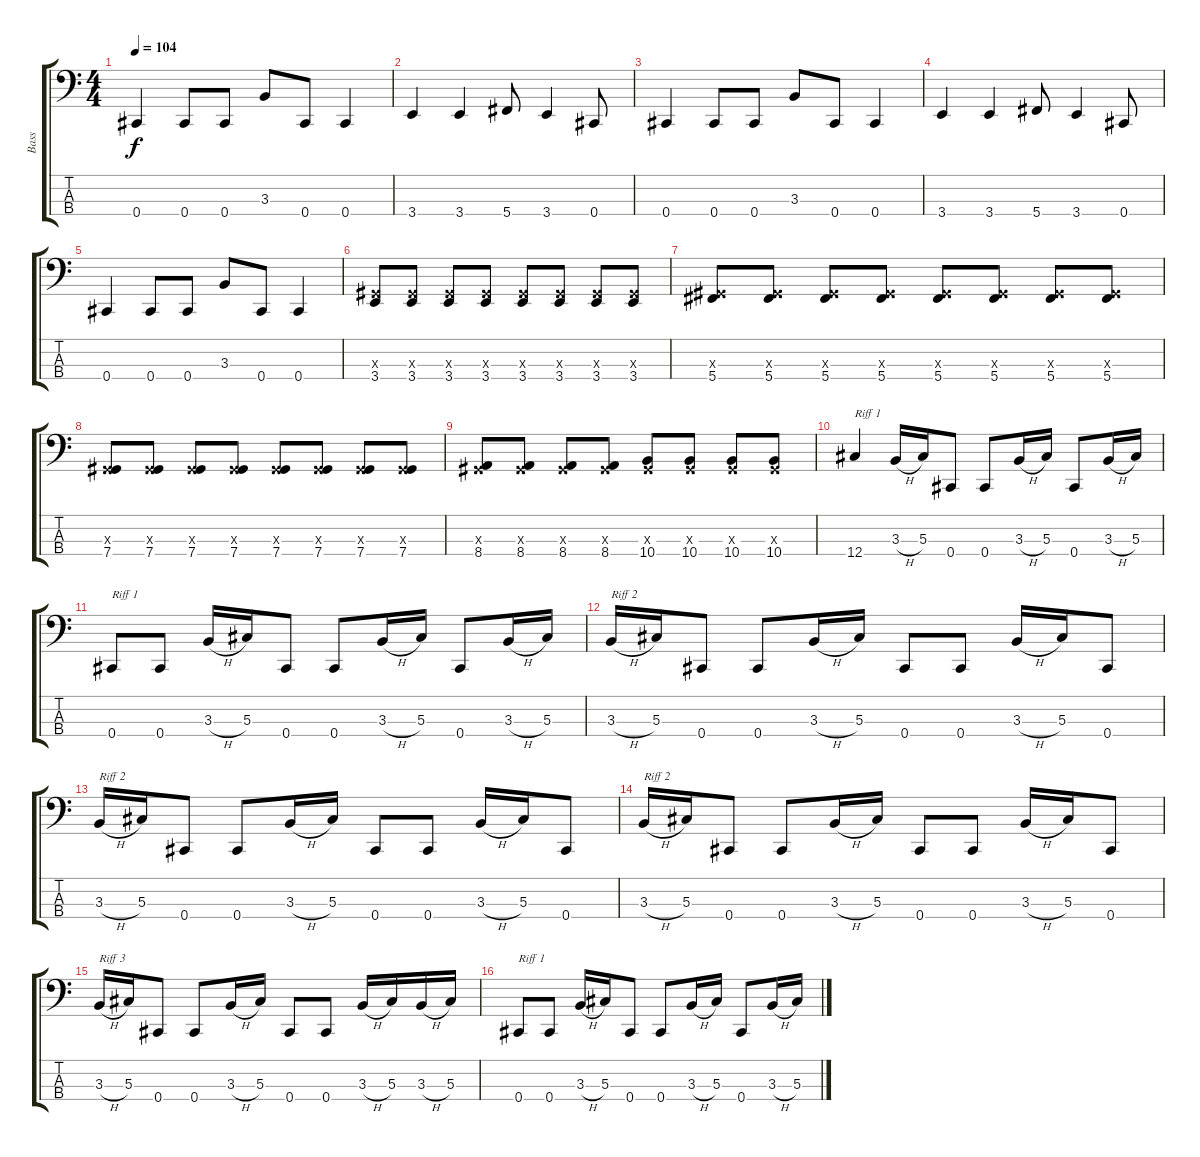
\track ("Bass" "Bass") {instrument electricbassfinger}
\staff {score tabs}
\tuning (Gb2 Db2 Ab1 Db1) {hide}
\ts (4 4)
\tempo 104
\clef f4
\ks c
0.4.4{dy f} 0.4.8 0.4.8 3.3.8 0.4.8 0.4.4 |
3.4.4 3.4.4 5.4.8 3.4.4 0.4.8 |
0.4.4 0.4.8 0.4.8 3.3.8 0.4.8 0.4.4 |
3.4.4 3.4.4 5.4.8 3.4.4 0.4.8 |
0.4.4 0.4.8 0.4.8 3.3.8 0.4.8 0.4.4 |
(0.3{x} 3.4).8 (0.3{x} 3.4).8 (0.3{x} 3.4).8 (0.3{x} 3.4).8 (0.3{x} 3.4).8 (0.3{x} 3.4).8 (0.3{x} 3.4).8 (0.3{x} 3.4).8 |
(0.3{x} 5.4).8 (0.3{x} 5.4).8 (0.3{x} 5.4).8 (0.3{x} 5.4).8 (0.3{x} 5.4).8 (0.3{x} 5.4).8 (0.3{x} 5.4).8 (0.3{x} 5.4).8 |
(0.3{x} 7.4).8 (0.3{x} 7.4).8 (0.3{x} 7.4).8 (0.3{x} 7.4).8 (0.3{x} 7.4).8 (0.3{x} 7.4).8 (0.3{x} 7.4).8 (0.3{x} 7.4).8 |
(0.3{x} 8.4).8 (0.3{x} 8.4).8 (0.3{x} 8.4).8 (0.3{x} 8.4).8 (0.3{x} 10.4).8 (0.3{x} 10.4).8 (0.3{x} 10.4).8 (0.3{x} 10.4).8 |
12.4.4{txt "Riff 1"} 3.3{h}.16 5.3.16 0.4.8 0.4.8 3.3{h}.16 5.3.16 0.4.8 3.3{h}.16 5.3.16 |
0.4.8{txt "Riff 1"} 0.4.8 3.3{h}.16 5.3.16 0.4.8 0.4.8 3.3{h}.16 5.3.16 0.4.8 3.3{h}.16 5.3.16 |
3.3{h}.16{txt "Riff 2"} 5.3.16 0.4.8 0.4.8 3.3{h}.16 5.3.16 0.4.8 0.4.8 3.3{h}.16 5.3.16 0.4.8 |
3.3{h}.16{txt "Riff 2"} 5.3.16 0.4.8 0.4.8 3.3{h}.16 5.3.16 0.4.8 0.4.8 3.3{h}.16 5.3.16 0.4.8 |
3.3{h}.16{txt "Riff 2"} 5.3.16 0.4.8 0.4.8 3.3{h}.16 5.3.16 0.4.8 0.4.8 3.3{h}.16 5.3.16 0.4.8 |
3.3{h}.16{txt "Riff 3"} 5.3.16 0.4.8 0.4.8 3.3{h}.16 5.3.16 0.4.8 0.4.8 3.3{h}.16 5.3.16 3.3{h}.16 5.3.16 |
0.4.8{txt "Riff 1"} 0.4.8 3.3{h}.16 5.3.16 0.4.8 0.4.8 3.3{h}.16 5.3.16 0.4.8 3.3{h}.16 5.3.16
